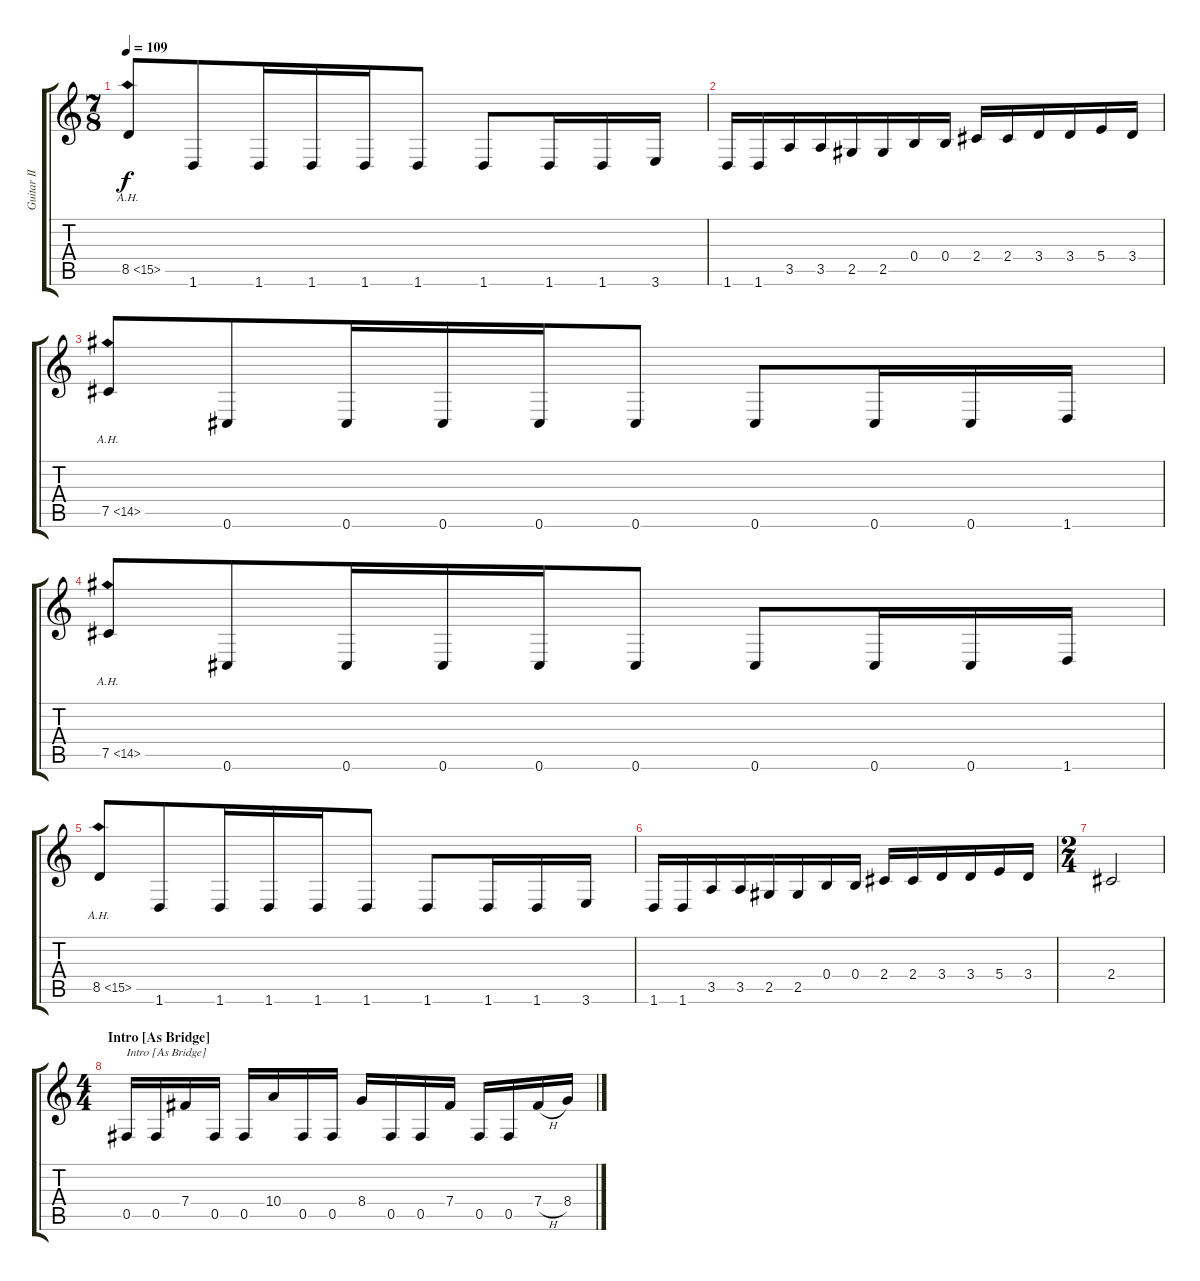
\track ("Guitar II [Henriksson]" "Guitar II ") {instrument distortionguitar}
\staff {score tabs}
\tuning (Db4 Ab3 E3 B2 Gb2 Db2) {hide}
\ts (7 8)
\tempo 109
\clef g2
\ks c
8.5{ah 7}.8{dy f} 1.6.8 1.6.16 1.6.16 1.6.16 1.6.8 1.6.8 1.6.16 1.6.16 3.6.16 |
1.6.16 1.6.16 3.5.16 3.5.16 2.5.16 2.5.16 0.4.16 0.4.16 2.4.16 2.4.16 3.4.16 3.4.16 5.4.16 3.4.16 |
7.5{ah 7}.8 0.6.8 0.6.16 0.6.16 0.6.16 0.6.8 0.6.8 0.6.16 0.6.16 1.6.16 |
7.5{ah 7}.8 0.6.8 0.6.16 0.6.16 0.6.16 0.6.8 0.6.8 0.6.16 0.6.16 1.6.16 |
8.5{ah 7}.8 1.6.8 1.6.16 1.6.16 1.6.16 1.6.8 1.6.8 1.6.16 1.6.16 3.6.16 |
1.6.16 1.6.16 3.5.16 3.5.16 2.5.16 2.5.16 0.4.16 0.4.16 2.4.16 2.4.16 3.4.16 3.4.16 5.4.16 3.4.16 |
\ts (2 4)
2.4.2 |
\ts (4 4)
\section ("" "Intro [As Bridge]")
0.5.16{txt "Intro [As Bridge]"} 0.5.16 7.4.16 0.5.16 0.5.16 10.4.16 0.5.16 0.5.16 8.4.16 0.5.16 0.5.16 7.4.16 0.5.16 0.5.16 7.4{h}.16 8.4.16
